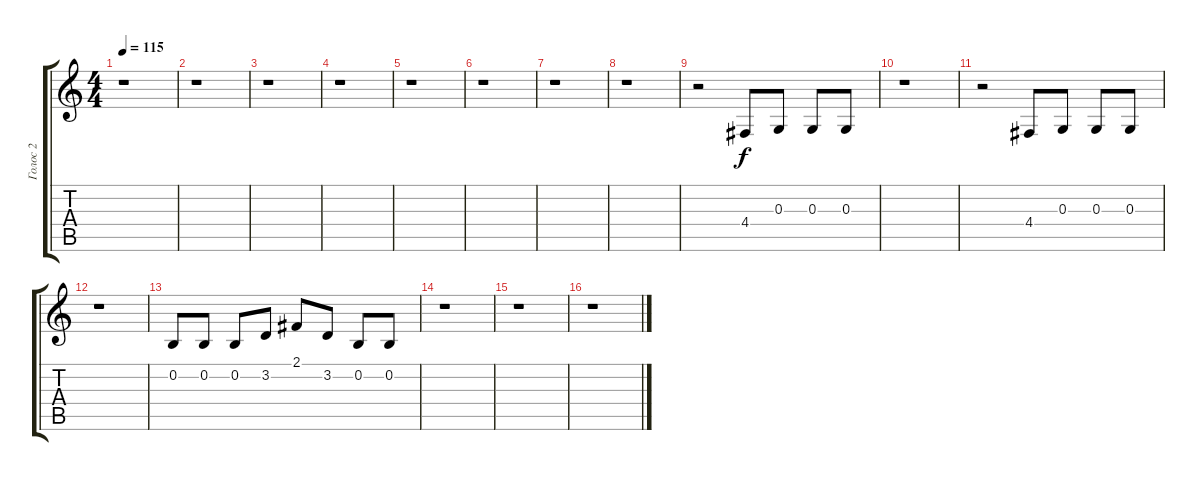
\track ("Голос 2" "Голос 2") {instrument clarinet}
\staff {score tabs}
\tuning (E4 B3 G3 D3 A2 E2) {hide}
\ts (4 4)
\tempo 115
\clef g2
\ks c
r.1{dy f} |
r.1 |
r.1 |
r.1 |
r.1 |
r.1 |
r.1 |
r.1 |
r.2 4.4.8 0.3.8 0.3.8 0.3.8 |
r.1 |
r.2 4.4.8 0.3.8 0.3.8 0.3.8 |
r.1 |
0.2.8 0.2.8 0.2.8 3.2.8 2.1.8 3.2.8 0.2.8 0.2.8 |
r.1 |
r.1 |
r.1
